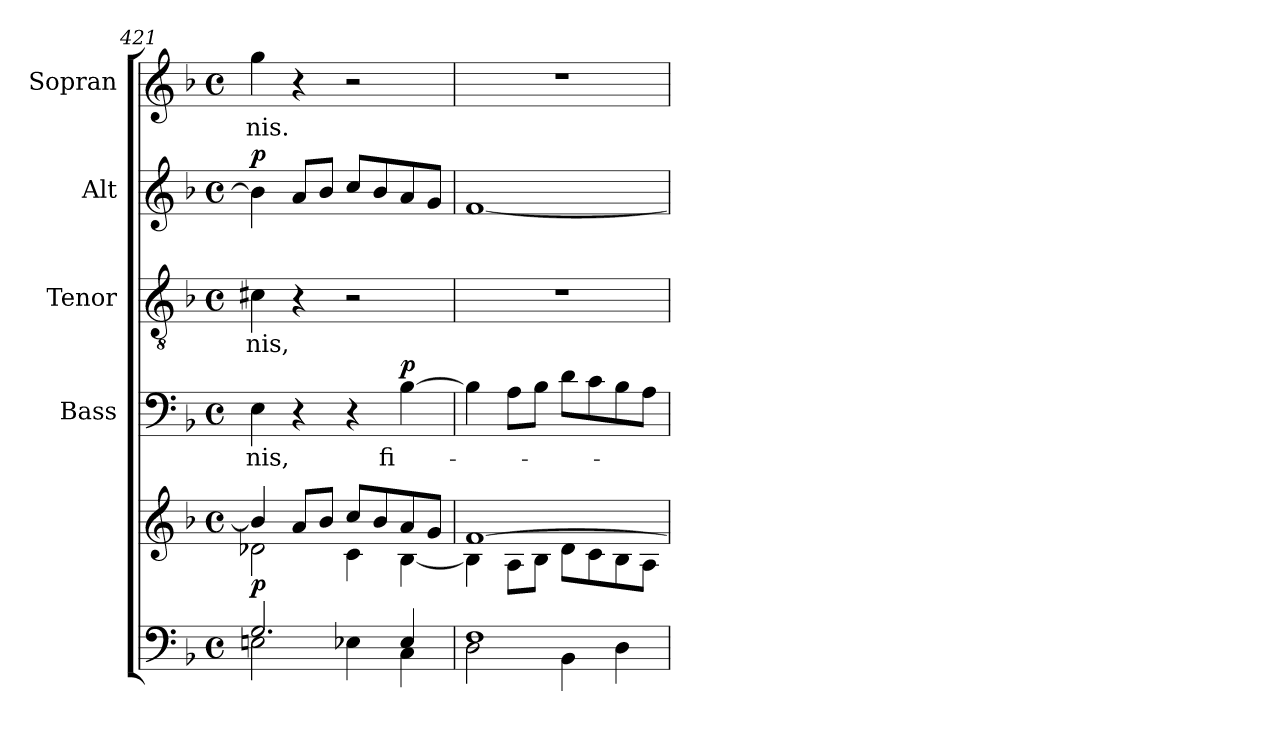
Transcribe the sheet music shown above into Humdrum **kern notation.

**kern	**kern	**dynam	**kern	**text	**dynam	**kern	**text	**kern	**dynam	**kern	**text
*part5	*part5	*part5	*part4	*part4	*part4	*part3	*part3	*part2	*part2	*part1	*part1
*staff6	*staff5	*staff5/6	*staff4	*staff4	*staff4	*staff3	*staff3	*staff2	*staff2	*staff1	*staff1
*	*	*	*I"Bass	*	*	*I"Tenor	*	*I"Alt	*	*I"Sopran	*
*	*	*	*I'B.	*	*	*I'T.	*	*I'A.	*	*I'S.	*
!!LO:LB:g=z
*clefF4	*clefG2	*	*clefF4	*	*	*clefGv2	*	*clefG2	*	*clefG2	*
*k[b-]	*k[b-]	*	*k[b-]	*	*	*k[b-]	*	*k[b-]	*	*k[b-]	*
*F:	*F:	*	*F:	*	*	*F:	*	*F:	*	*F:	*
*M4/4	*M4/4	*	*M4/4	*	*	*M4/4	*	*M4/4	*	*M4/4	*
*met(c)	*met(c)	*	*met(c)	*	*	*met(c)	*	*met(c)	*	*met(c)	*
=421	=421	=421	=421	=421	=421	=421	=421	=421	=421	=421	=421
*^	*^	*	*	*	*	*	*	*	*	*	*
!	!	!	!	!LO:DY:b	!	!LO:LY:b	!	!	!LO:LY:b	!	!LO:DY:a	!	!LO:LY:b
2.G/	2En\	4b-/]	2d-X\	p	4E\	-nis,	.	4c#X\	-nis,	4b-\]	p	4gg\	-nis.
.	.	8a/L	.	.	4r	.	.	4r	.	8a/L	.	4r	.
.	.	8b-/J	.	.	.	.	.	.	.	8b-/J	.	.	.
.	4E-X\	8cc/L	4c\	.	4r	.	.	2r	.	8cc/L	.	2r	.
.	.	8b-/	.	.	.	.	.	.	.	8b-/	.	.	.
!	!	!	!	!	!	!LO:LY:b	!LO:DY:a	!	!	!	!	!	!
4E-/	4C\	8a/	[<4B-\	.	[4B-\	fi-	p	.	.	8a/	.	.	.
.	.	8g/J	.	.	.	.	.	.	.	8g/J	.	.	.
=422	=422	=422	=422	=422	=422	=422	=422	=422	=422	=422	=422	=422	=422
1F	2D\	[>1f	4B-\]	.	4B-\]	.	.	1r	.	[1f	.	1r	.
.	.	.	8A\L	.	8A\L	.	.	.	.	.	.	.	.
.	.	.	8B-\J	.	8B-\J	.	.	.	.	.	.	.	.
.	4BB-\	.	8d\L	.	8d\L	.	.	.	.	.	.	.	.
.	.	.	8c\	.	8c\	.	.	.	.	.	.	.	.
.	4D\	.	8B-\	.	8B-\	.	.	.	.	.	.	.	.
.	.	.	8A\J	.	8A\J	.	.	.	.	.	.	.	.
*v	*v	*	*	*	*	*	*	*	*	*	*	*	*
*	*v	*v	*	*	*	*	*	*	*	*	*	*
=	=	=	=	=	=	=	=	=	=	=	=
*-	*-	*-	*-	*-	*-	*-	*-	*-	*-	*-	*-
